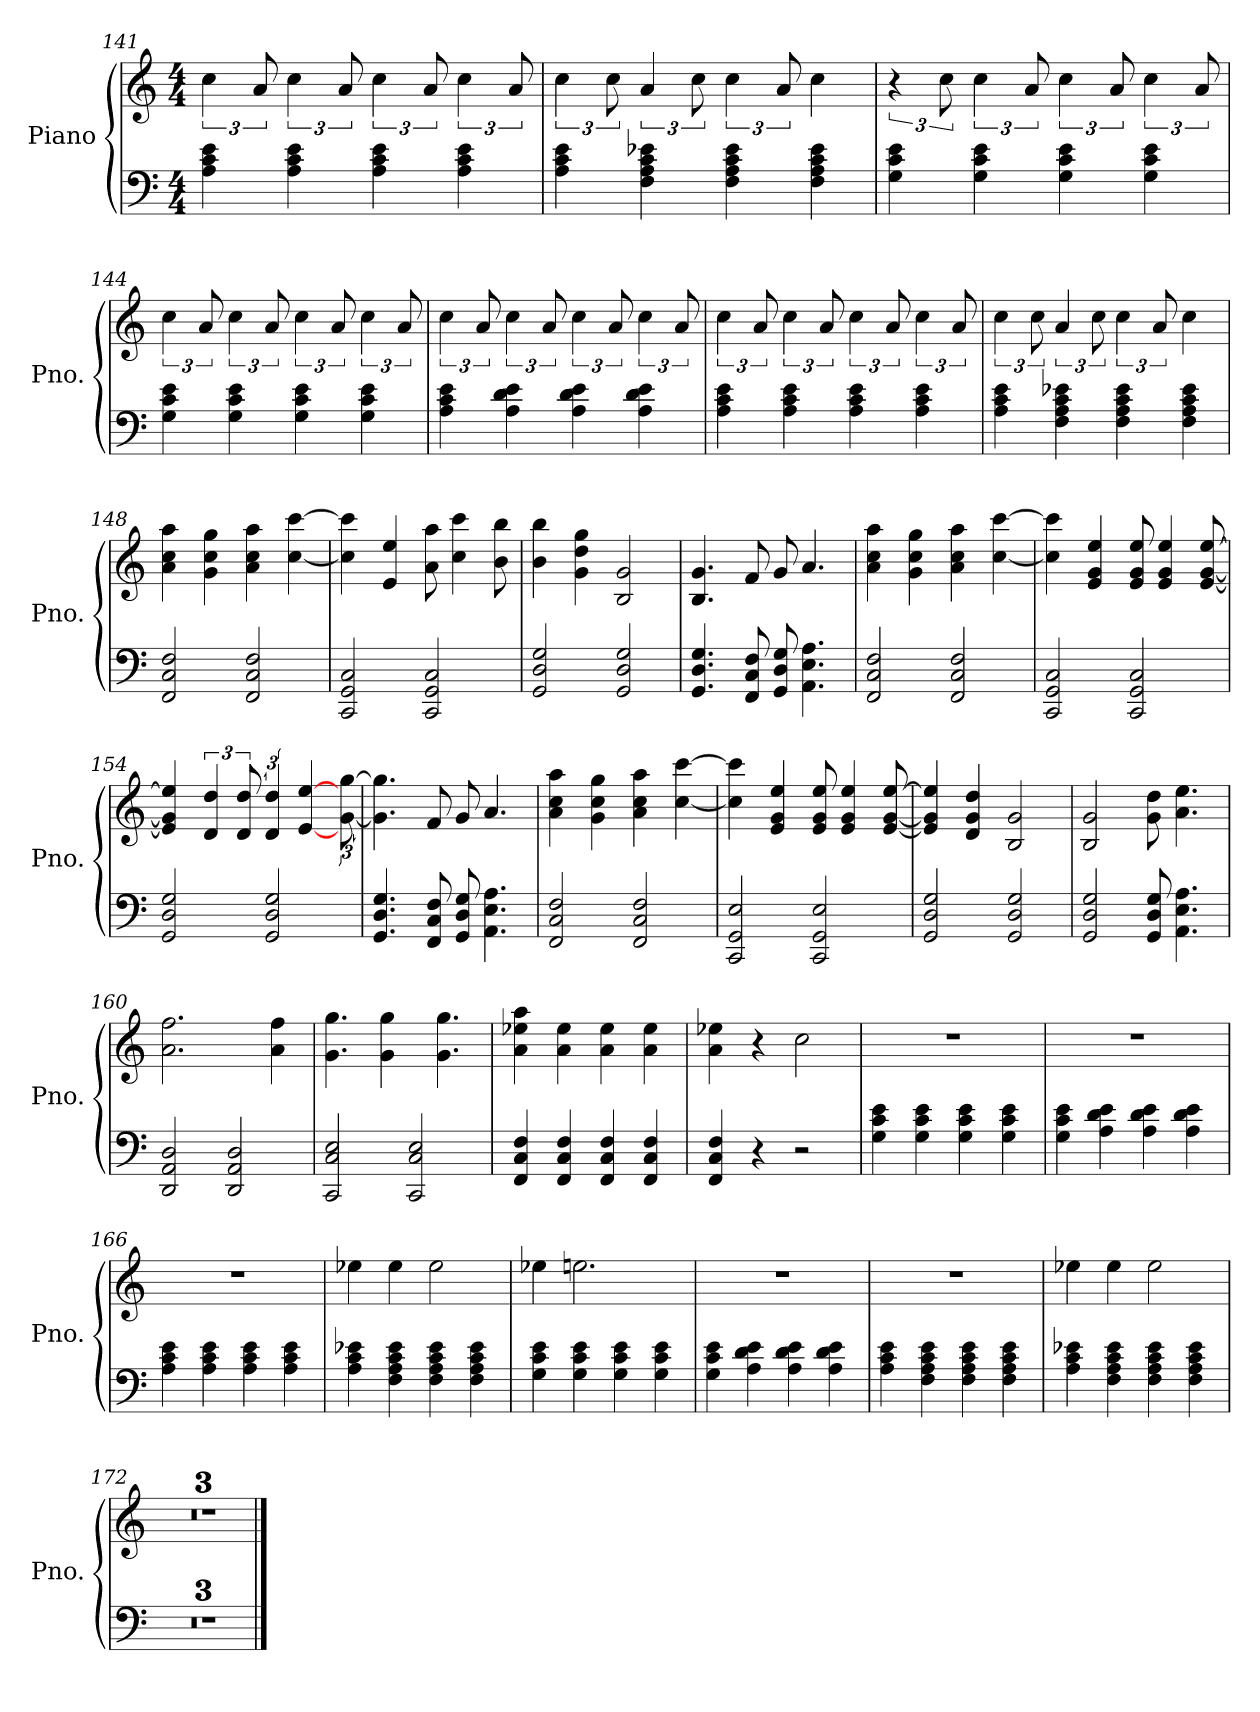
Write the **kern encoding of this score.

**kern	**kern
*part1	*part1
*staff2	*staff1
*I"Piano	*
*I'Pno.	*
!!LO:PB:g=z
*clefF4	*clefG2
*k[]	*k[]
*M4/4	*M4/4
=141	=141
4A\ 4c\ 4e\	6cc\
.	12a/
4A\ 4c\ 4e\	6cc\
.	12a/
4A\ 4c\ 4e\	6cc\
.	12a/
4A\ 4c\ 4e\	6cc\
.	12a/
=142	=142
4A\ 4c\ 4e\	6cc\
.	12cc\
4F\ 4A\ 4c\ 4e-X\	6a/
.	12cc\
4F\ 4A\ 4c\ 4e-\	6cc\
.	12a/
4F\ 4A\ 4c\ 4e-\	4cc\
=143	=143
4G\ 4c\ 4e\	6r
.	12cc\
4G\ 4c\ 4e\	6cc\
.	12a/
4G\ 4c\ 4e\	6cc\
.	12a/
4G\ 4c\ 4e\	6cc\
.	12a/
=144	=144
4G\ 4c\ 4e\	6cc\
.	12a/
4G\ 4c\ 4e\	6cc\
.	12a/
4G\ 4c\ 4e\	6cc\
.	12a/
4G\ 4c\ 4e\	6cc\
.	12a/
!!LO:LB:g=z
=145	=145
4A\ 4c\ 4e\	6cc\
.	12a/
4A\ 4d\ 4e\	6cc\
.	12a/
4A\ 4d\ 4e\	6cc\
.	12a/
4A\ 4d\ 4e\	6cc\
.	12a/
=146	=146
4A\ 4c\ 4e\	6cc\
.	12a/
4A\ 4c\ 4e\	6cc\
.	12a/
4A\ 4c\ 4e\	6cc\
.	12a/
4A\ 4c\ 4e\	6cc\
.	12a/
=147	=147
4A\ 4c\ 4e\	6cc\
.	12cc\
4F\ 4A\ 4c\ 4e-X\	6a/
.	12cc\
4F\ 4A\ 4c\ 4e-\	6cc\
.	12a/
4F\ 4A\ 4c\ 4e-\	4cc\
=148	=148
2FF/ 2C/ 2F/	4a\ 4cc\ 4aa\
.	4g\ 4cc\ 4gg\
2FF/ 2C/ 2F/	4a\ 4cc\ 4aa\
.	[4cc\ [4ccc\
=149	=149
2CC/ 2GG/ 2C/	4cc\] 4ccc\]
.	4e/ 4ee/
2CC/ 2GG/ 2C/	8a\ 8aa\
.	4cc\ 4ccc\
.	8b\ 8bb\
=150	=150
2GG/ 2D/ 2G/	4b\ 4bb\
.	4g\ 4dd\ 4gg\
2GG/ 2D/ 2G/	2B/ 2g/
!!LO:LB:g=z
=151	=151
4.GG/ 4.D/ 4.G/	4.B/ 4.g/
8FF/ 8C/ 8F/	8f/
8GG/ 8D/ 8G/	8g/
4.AA\ 4.E\ 4.A\	4.a/
=152	=152
2FF/ 2C/ 2F/	4a\ 4cc\ 4aa\
.	4g\ 4cc\ 4gg\
2FF/ 2C/ 2F/	4a\ 4cc\ 4aa\
.	[4cc\ [4ccc\
=153	=153
2CC/ 2GG/ 2C/	4cc\] 4ccc\]
.	4e/ 4g/ 4ee/
2CC/ 2GG/ 2C/	8e/ 8g/ 8ee/
.	4e/ 4g/ 4ee/
.	[8e/ [8g/ [8ee/
=154	=154
2GG/ 2D/ 2G/	4e/] 4g/] 4ee/]
.	6d/ 6dd/
.	12d/ 12dd/
2GG/ 2D/ 2G/	6d/ 6dd/
.	[4e/ [4ee/
.	[12g\ [12gg\
=155	=155
4.GG/ 4.D/ 4.G/	4.g\] 4.gg\]
8FF/ 8C/ 8F/	8f/
8GG/ 8D/ 8G/	8g/
4.AA\ 4.E\ 4.A\	4.a/
=156	=156
2FF/ 2C/ 2F/	4a\ 4cc\ 4aa\
.	4g\ 4cc\ 4gg\
2FF/ 2C/ 2F/	4a\ 4cc\ 4aa\
.	[4cc\ [4ccc\
!!LO:LB:g=z
=157	=157
2CC/ 2GG/ 2E/	4cc\] 4ccc\]
.	4e/ 4g/ 4ee/
2CC/ 2GG/ 2E/	8e/ 8g/ 8ee/
.	4e/ 4g/ 4ee/
.	[8e/ [8g/ [8ee/
=158	=158
2GG/ 2D/ 2G/	4e/] 4g/] 4ee/]
.	4d/ 4g/ 4dd/
2GG/ 2D/ 2G/	2B/ 2g/
=159	=159
2GG/ 2D/ 2G/	2B/ 2g/
8GG/ 8D/ 8G/	8g\ 8dd\
4.AA\ 4.E\ 4.A\	4.a\ 4.ee\
=160	=160
2DD/ 2AA/ 2D/	2.a\ 2.ff\
2DD/ 2AA/ 2D/	.
.	4a\ 4ff\
=161	=161
2CC/ 2C/ 2E/	4.g\ 4.gg\
.	4g\ 4gg\
2CC/ 2C/ 2E/	.
.	4.g\ 4.gg\
=162	=162
4FF/ 4C/ 4F/	4a\ 4ee-X\ 4aa\
4FF/ 4C/ 4F/	4a\ 4ee-\
4FF/ 4C/ 4F/	4a\ 4ee-\
4FF/ 4C/ 4F/	4a\ 4ee-\
=163	=163
4FF/ 4C/ 4F/	4a\ 4ee-X\
4r	4r
2r	2cc\
=164	=164
4G\ 4c\ 4e\	1r
4G\ 4c\ 4e\	.
4G\ 4c\ 4e\	.
4G\ 4c\ 4e\	.
!!LO:LB:g=z
=165	=165
4G\ 4c\ 4e\	1r
4A\ 4d\ 4e\	.
4A\ 4d\ 4e\	.
4A\ 4d\ 4e\	.
=166	=166
4A\ 4c\ 4e\	1r
4A\ 4c\ 4e\	.
4A\ 4c\ 4e\	.
4A\ 4c\ 4e\	.
=167	=167
4A\ 4c\ 4e-X\	4ee-X\
4F\ 4A\ 4c\ 4e-\	4ee-\
4F\ 4A\ 4c\ 4e-\	2ee-\
4F\ 4A\ 4c\ 4e-\	.
=168	=168
4G\ 4c\ 4e\	4ee-X\
4G\ 4c\ 4e\	2.een\
4G\ 4c\ 4e\	.
4G\ 4c\ 4e\	.
=169	=169
4G\ 4c\ 4e\	1r
4A\ 4d\ 4e\	.
4A\ 4d\ 4e\	.
4A\ 4d\ 4e\	.
=170	=170
4A\ 4c\ 4e\	1r
4F\ 4A\ 4c\ 4e\	.
4F\ 4A\ 4c\ 4e\	.
4F\ 4A\ 4c\ 4e\	.
!!LO:PB:g=z
=171	=171
4A\ 4c\ 4e-X\	4ee-X\
4F\ 4A\ 4c\ 4e-\	4ee-\
4F\ 4A\ 4c\ 4e-\	2ee-\
4F\ 4A\ 4c\ 4e-\	.
=172	=172
1r	1r
=173	=173
1r	1r
=174	=174
1r	1r
==	==
*-	*-
